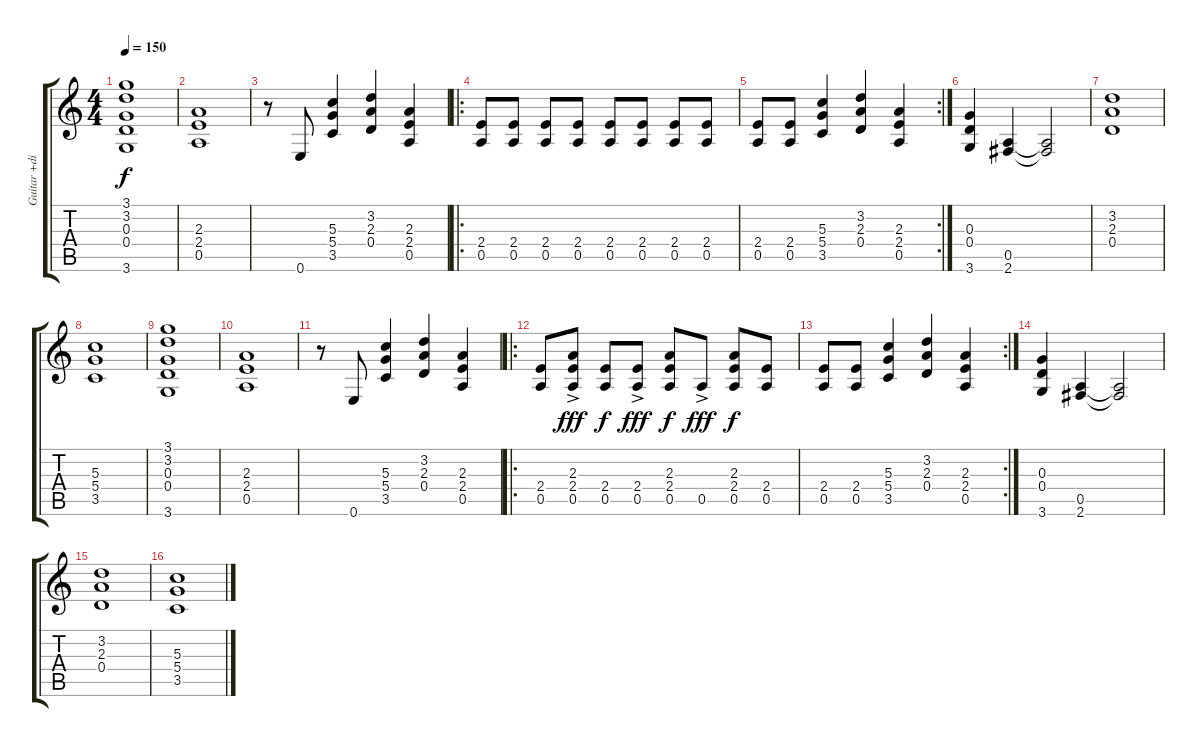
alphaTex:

\track ("Guitar +distortion" "Guitar +di") {instrument distortionguitar}
\staff {score tabs}
\tuning (E4 B3 G3 D3 A2 E2) {hide}
\ts (4 4)
\tempo 150
\clef g2
\ks c
(3.1 3.2 0.3 0.4 3.6).1{dy f} |
(2.3 2.4 0.5).1 |
r.8 0.6.8 (5.3 5.4 3.5).4 (3.2 2.3 0.4).4 (2.3 2.4 0.5).4 |
\ro
(2.4 0.5).8 (2.4 0.5).8 (2.4 0.5).8 (2.4 0.5).8 (2.4 0.5).8 (2.4 0.5).8 (2.4 0.5).8 (2.4 0.5).8 |
\rc 2
(2.4 0.5).8 (2.4 0.5).8 (5.3 5.4 3.5).4 (3.2 2.3 0.4).4 (2.3 2.4 0.5).4 |
(0.3 0.4 3.6).4 (0.5 2.6).4 (0.5{t} 2.6{t}).2 |
(3.2 2.3 0.4).1 |
(5.3 5.4 3.5).1 |
(3.1 3.2 0.3 0.4 3.6).1 |
(2.3 2.4 0.5).1 |
r.8 0.6.8 (5.3 5.4 3.5).4 (3.2 2.3 0.4).4 (2.3 2.4 0.5).4 |
\ro
(2.4 0.5).8 (2.3{ac} 2.4{ac} 0.5{ac}).8{dy fff} (2.4 0.5).8{dy f} (2.4{ac} 0.5{ac}).8{dy fff} (2.3 2.4 0.5).8{dy f} 0.5{ac}.8{dy fff} (2.3 2.4 0.5).8{dy f} (2.4 0.5).8 |
\rc 2
(2.4 0.5).8 (2.4 0.5).8 (5.3 5.4 3.5).4 (3.2 2.3 0.4).4 (2.3 2.4 0.5).4 |
(0.3 0.4 3.6).4 (0.5 2.6).4 (0.5{t} 2.6{t}).2 |
(3.2 2.3 0.4).1 |
(5.3 5.4 3.5).1
